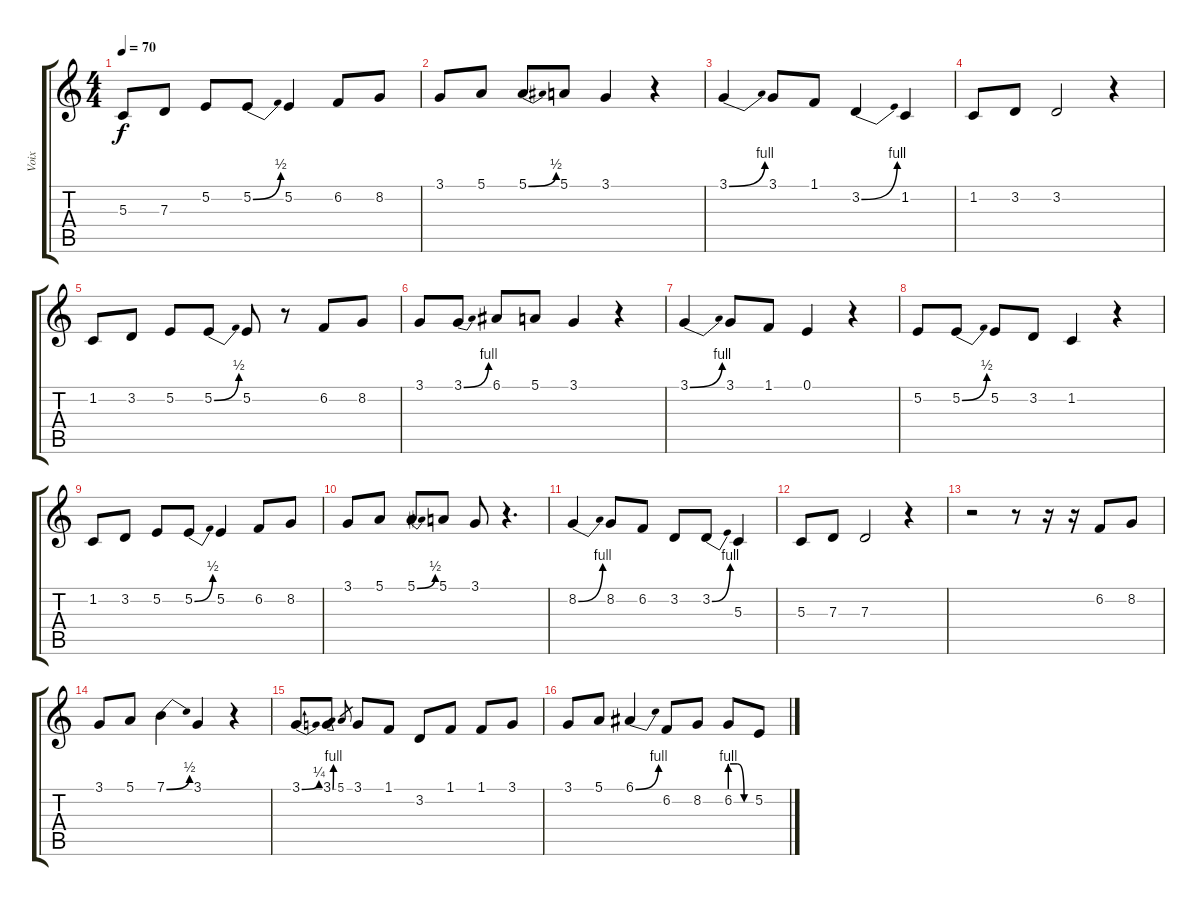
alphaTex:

\track ("Voix" "Voix") {instrument recorder}
\staff {score tabs}
\tuning (E4 B3 G3 D3 A2 E2) {hide}
\ts (4 4)
\tempo 70
\clef g2
\ks c
5.3.8{dy f} 7.3.8 5.2.8 5.2{be (bend 0 0 60 2)}.8 5.2.4 6.2.8 8.2.8 |
3.1.8 5.1.8 5.1{be (bend 0 0 60 2)}.8 5.1.8 3.1.4 r.4 |
3.1{be (bend 0 0 60 4)}.4 3.1.8 1.1.8 3.2{be (bend 0 0 60 4)}.4 1.2.4 |
1.2.8 3.2.8 3.2.2 r.4 |
1.2.8 3.2.8 5.2.8 5.2{be (bend 0 0 60 2)}.8 5.2.8 r.8 6.2.8 8.2.8 |
3.1.8 3.1{be (bend 0 0 60 4)}.8 6.1.8 5.1.8 3.1.4 r.4 |
3.1{be (bend 0 0 60 4)}.4 3.1.8 1.1.8 0.1.4 r.4 |
5.2.8 5.2{be (bend 0 0 60 2)}.8 5.2.8 3.2.8 1.2.4 r.4 |
1.2.8 3.2.8 5.2.8 5.2{be (bend 0 0 60 2)}.8 5.2.4 6.2.8 8.2.8 |
3.1.8 5.1.8 5.1{be (bend 0 0 60 2)}.8 5.1.8 3.1.8 r.4{d} |
8.2{be (bend 0 0 60 4)}.4 8.2.8 6.2.8 3.2.8 3.2{be (bend 0 0 60 4)}.8 5.3.4 |
5.3.8 7.3.8 7.3.2 r.4 |
r.2 r.8 r.16 r.16 6.2.8 8.2.8 |
3.1.8 5.1.8 7.1{be (bend 0 0 60 2)}.4 3.1.4 r.4 |
3.1{be (bend 0 0 60 1)}.8 3.1{be (bend 0 0 60 4)}.8 5.1.8{gr} 3.1.8 1.1.8 3.2.8 1.1.8 1.1.8 3.1.8 |
3.1.8 5.1.8 6.1{be (bend 0 0 60 4)}.4 6.2.8 8.2.8 6.2{be (custom 0 4 20 4 40 0 55 0 60 0)}.8 5.2.8
